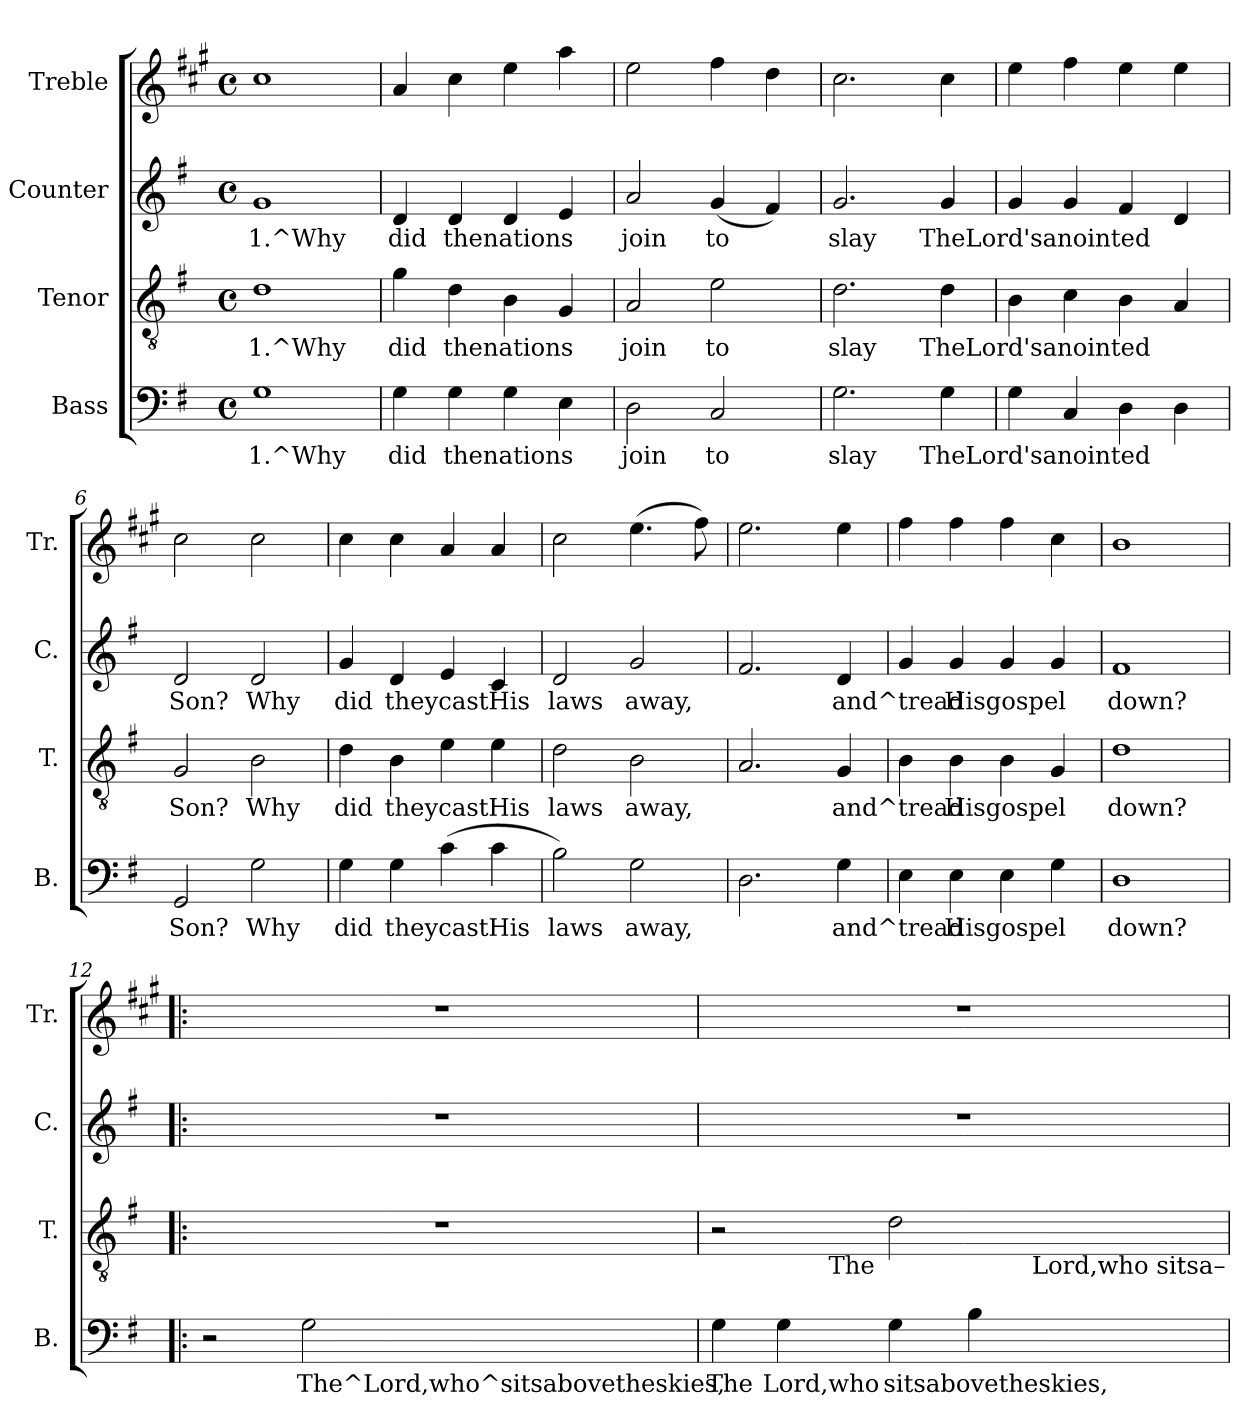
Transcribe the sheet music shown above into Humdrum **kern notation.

**kern	**text	**kern	**text	**kern	**text	**kern
*part4	*part4	*part3	*part3	*part2	*part2	*part1
*staff4	*staff4	*staff3	*staff3	*staff2	*staff2	*staff1
*I"Bass	*	*I"Tenor	*	*I"Counter	*	*I"Treble
*I'B.	*	*I'T.	*	*I'C.	*	*I'Tr.
!!LO:PB:g=z
*stria5	*	*stria5	*	*stria5	*	*stria5
*clefF4	*	*clefGv2	*	*clefG2	*	*clefG2
*	*	*	*	*	*	*ITrd1c2
*k[f#]	*	*k[f#]	*	*k[f#]	*	*k[f#]
*G:	*	*G:	*	*G:	*	*G:
*M4/4	*	*M4/4	*	*M4/4	*	*M4/4
*met(c)	*	*met(c)	*	*met(c)	*	*met(c)
=1	=1	=1	=1	=1	=1	=1
!	!LO:LY:a:rj	!	!LO:LY:a:rj	!	!LO:LY:b:rj	!
1G	1.^Why	1d	1.^Why	1g	1.^Why	1b
=2	=2	=2	=2	=2	=2	=2
!	!LO:LY:a:rj	!	!LO:LY:a:rj	!	!LO:LY:b:rj	!
4G\	did	4g\	did	4d/	did	4g/
!	!LO:LY:a:rj	!	!LO:LY:a:rj	!	!LO:LY:b:rj	!
4G\	thenations	4d\	thenations	4d/	thenations	4b\
!	!LO:LY:a:rj	!	!LO:LY:a:rj	!	!LO:LY:b:rj	!
4G\	.	4B\	.	4d/	.	4dd\
!	!LO:LY:a:rj	!	!LO:LY:a:rj	!	!LO:LY:b:rj	!
4E\	.	4G/	.	4e/	.	4gg\
=3	=3	=3	=3	=3	=3	=3
!	!LO:LY:a:rj	!	!LO:LY:a:rj	!	!LO:LY:b:rj	!
2D\	join	2A/	join	2a/	join	2dd\
!	!LO:LY:a:rj	!	!LO:LY:a:rj	!	!LO:LY:b:rj	!
2C/	to	2e\	to	(<4g/	to	4ee\
!	!	!	!	!	!LO:LY:b:rj	!
.	.	.	.	4f#/)	.	4cc\
=4	=4	=4	=4	=4	=4	=4
!	!LO:LY:a:rj	!	!LO:LY:a:rj	!	!LO:LY:b:rj	!
2.G\	slay	2.d\	slay	2.g/	slay	2.b\
!	!LO:LY:a:rj	!	!LO:LY:a:rj	!	!LO:LY:b:rj	!
4G\	TheLord'sanointed	4d\	TheLord'sanointed	4g/	TheLord'sanointed	4b\
=5	=5	=5	=5	=5	=5	=5
!	!LO:LY:a:rj	!	!LO:LY:a:rj	!	!LO:LY:b:rj	!
4G\	.	4B\	.	4g/	.	4dd>\
!	!LO:LY:a:rj	!	!LO:LY:a:rj	!	!LO:LY:b:rj	!
4C/	.	4c\	.	4g/	.	4ee\
!	!LO:LY:a:rj	!	!LO:LY:a:rj	!	!LO:LY:b:rj	!
4D\	.	4B\	.	4f#/	.	4dd\
!	!LO:LY:a:rj	!	!LO:LY:a:rj	!	!LO:LY:b:rj	!
4D\	.	4A/	.	4d/	.	4dd\
=6	=6	=6	=6	=6	=6	=6
!	!LO:LY:a:rj	!	!LO:LY:a:rj	!	!LO:LY:b:rj	!
2GG/	Son?	2G/	Son?	2d/	Son?	2b\
!	!LO:LY:a:rj	!	!LO:LY:a:rj	!	!LO:LY:b:rj	!
2G\	Why	2B\	Why	2d/	Why	2b\
=7	=7	=7	=7	=7	=7	=7
!	!LO:LY:a:rj	!	!LO:LY:a:rj	!	!LO:LY:b:rj	!
4G\	did	4d\	did	4g/	did	4b\
!	!LO:LY:a:rj	!	!LO:LY:a:rj	!	!LO:LY:b:rj	!
4G\	theycastHis	4B\	theycastHis	4d/	theycastHis	4b\
!	!LO:LY:a:rj	!	!LO:LY:a:rj	!	!LO:LY:b:rj	!
(<4c\	.	4e\	.	4e/	.	4g/
!	!LO:LY:a:rj	!	!LO:LY:a:rj	!	!LO:LY:b:rj	!
4c\	.	4e\	.	4c/	.	4g/
=8	=8	=8	=8	=8	=8	=8
!	!LO:LY:a:rj	!	!LO:LY:a:rj	!	!LO:LY:b:rj	!
2B\)	laws	2d\	laws	2d/	laws	2b\
!	!LO:LY:a:rj	!	!LO:LY:a:rj	!	!LO:LY:b:rj	!
2G\	away,	2B\	away,	2g/	away,	(>4.dd\
.	.	.	.	.	.	8ee\)
=9	=9	=9	=9	=9	=9	=9
!	!LO:LY:a:rj	!	!LO:LY:a:rj	!	!LO:LY:b:rj	!
2.D\	.	2.A/	.	2.f#/	.	2.dd\
!	!LO:LY:a:rj	!	!LO:LY:a:rj	!	!LO:LY:b:rj	!
4G\	and^tread	4G/	and^tread	4d/	and^tread	4dd\
=10	=10	=10	=10	=10	=10	=10
!	!LO:LY:a:rj	!	!LO:LY:a:rj	!	!LO:LY:b:rj	!
4E\	.	4B\	.	4g/	.	4ee>\
!	!LO:LY:a:rj	!	!LO:LY:a:rj	!	!LO:LY:b:rj	!
4E\	Hisgospel	4B\	Hisgospel	4g/	Hisgospel	4ee\
!	!LO:LY:a:rj	!	!LO:LY:a:rj	!	!LO:LY:b:rj	!
4E\	.	4B\	.	4g/	.	4ee\
!	!LO:LY:a:rj	!	!LO:LY:a:rj	!	!LO:LY:b:rj	!
4G\	.	4G/	.	4g/	.	4b\
=11	=11	=11	=11	=11	=11	=11
!	!LO:LY:a:rj	!	!LO:LY:a:rj	!	!LO:LY:b:rj	!
1D	down?	1d	down?	1f#	down?	1a
=12!|:	=12!|:	=12!|:	=12!|:	=12!|:	=12!|:	=12!|:
2r	.	1r	.	1r	.	1r
!	!LO:LY:a:rj	!	!	!	!	!
2G\	The^Lord,who^sitsabovetheskies,	.	.	.	.	.
=13	=13	=13	=13	=13	=13	=13
!	!LO:LY:a:rj	!	!	!	!	!
*	*	*^	*	*	*	*
*	*	*	*^	*	*	*	*
4G\	The	2r	4ryy	2..ryy	.	1r	.	1r
!	!LO:LY:a:rj	!	!	!	!	!	!	!
4G\	Lord,who	.	16..ryy	.	.	.	.	.
!	!	!	!LO:TX:b:t=The	!	!	!	!	!
.	.	.	2ryy	.	.	.	.	.
!	!LO:LY:a:rj	!	!	!	!LO:LY:a:rj	!	!	!
4G\	sitsabovetheskies,	2d\	.	.	.	.	.	.
!	!LO:LY:a:rj	!	!	!	!	!	!	!
4B\	.	.	.	.	.	.	.	.
.	.	.	8ryy	.	.	.	.	.
!	!	!	!	!LO:TX:b:t=Lord,who sitsa–	!	!	!	!
.	.	.	.	8ryy	.	.	.	.
.	.	.	64ryy	.	.	.	.	.
*	*	*v	*v	*v	*	*	*	*
=	=	=	=	=	=	=
*-	*-	*-	*-	*-	*-	*-
